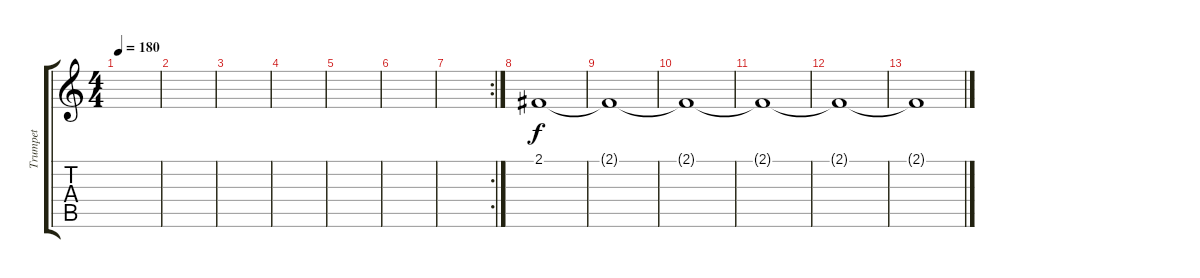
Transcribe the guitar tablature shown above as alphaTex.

\track ("Trumpet" "Trumpet") {instrument trumpet}
\staff {score tabs}
\tuning (E4 B3 G3 D3 A2 E2) {hide}
\ts (4 4)
\tempo 180
\clef g2
\ks c
|
|
|
|
|
|
\rc 2
|
2.1.1{volume 0} |
2.1{t}.1 |
2.1{t}.1 |
2.1{t}.1 |
2.1{t}.1 |
2.1{t}.1
